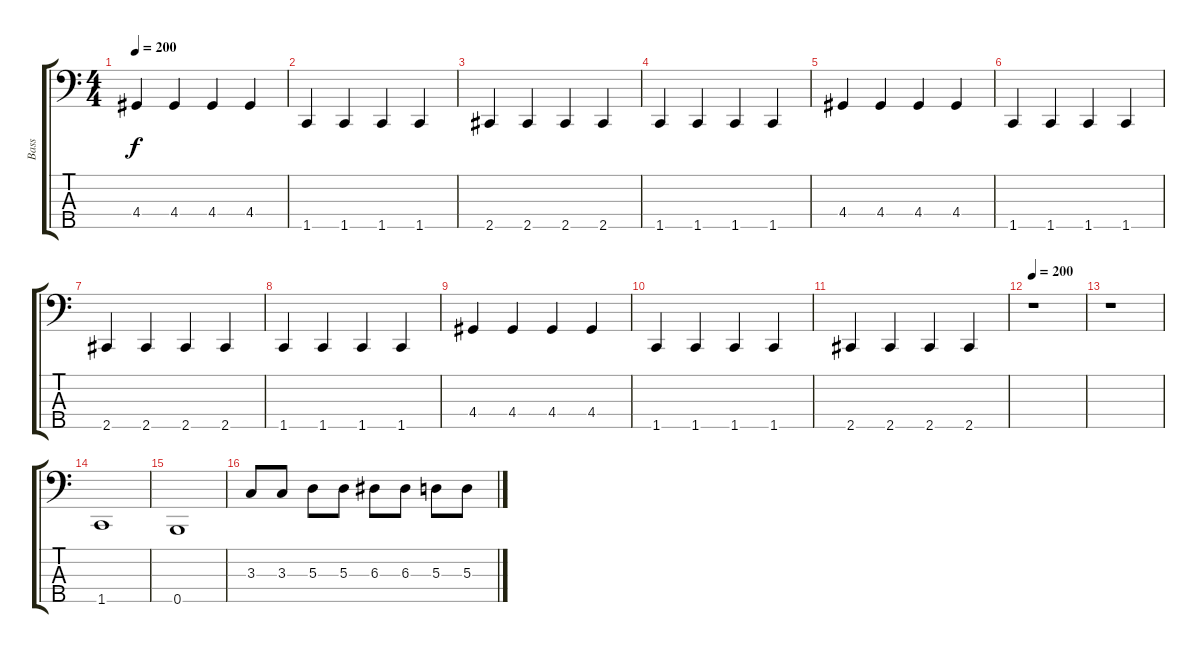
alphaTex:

\track ("Bass" "Bass") {instrument electricbasspick}
\staff {score tabs}
\tuning (G2 D2 A1 E1 B0) {hide}
\ts (4 4)
\tempo 200
\clef f4
\ks c
4.4.4{dy f} 4.4.4 4.4.4 4.4.4 |
1.5.4 1.5.4 1.5.4 1.5.4 |
2.5.4 2.5.4 2.5.4 2.5.4 |
1.5.4 1.5.4 1.5.4 1.5.4 |
4.4.4 4.4.4 4.4.4 4.4.4 |
1.5.4 1.5.4 1.5.4 1.5.4 |
2.5.4 2.5.4 2.5.4 2.5.4 |
1.5.4 1.5.4 1.5.4 1.5.4 |
4.4.4 4.4.4 4.4.4 4.4.4 |
1.5.4 1.5.4 1.5.4 1.5.4 |
2.5.4 2.5.4 2.5.4 2.5.4 |
\tempo 200
r.1 |
r.1 |
1.5.1 |
0.5.1 |
3.3.8 3.3.8 5.3.8 5.3.8 6.3.8 6.3.8 5.3.8 5.3.8
